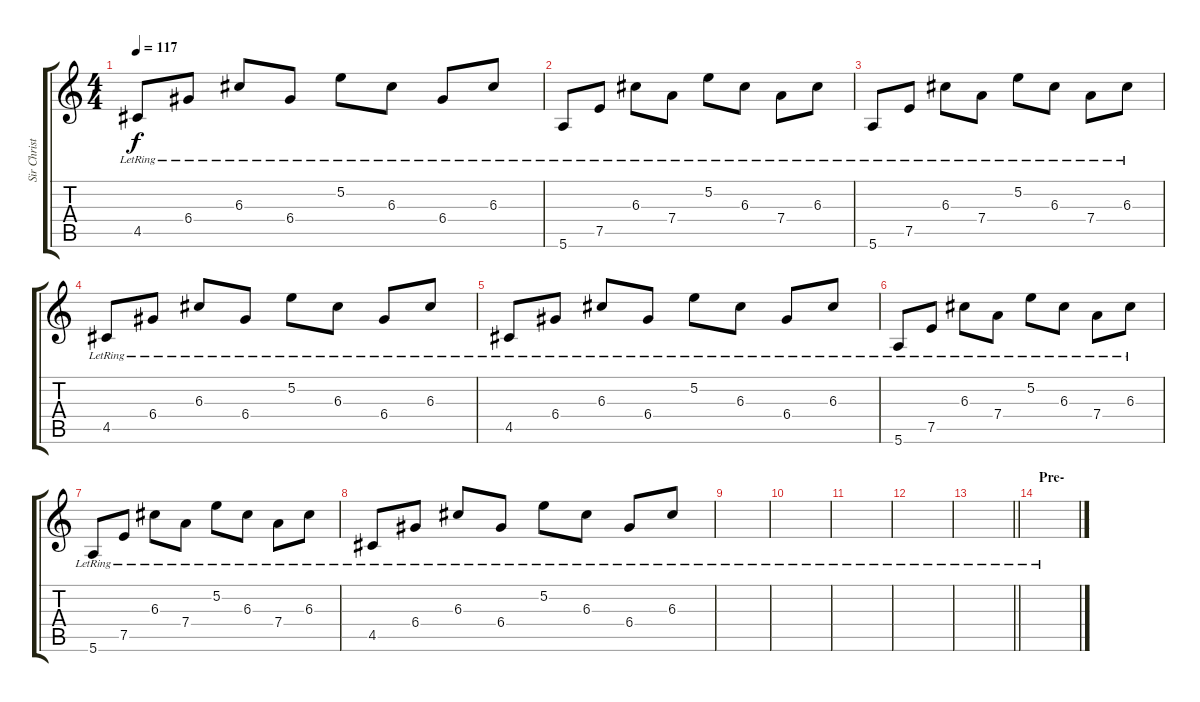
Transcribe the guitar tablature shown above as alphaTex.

\track ("Sir Christus" "Sir Christ") {instrument electricguitarclean}
\staff {score tabs}
\tuning (E4 B3 G3 D3 A2 E2) {hide}
\ts (4 4)
\tempo 117
\clef g2
\ks c
4.5{lr}.8{dy f} 6.4{lr}.8 6.3{lr}.8 6.4{lr}.8 5.2{lr}.8 6.3{lr}.8 6.4{lr}.8 6.3{lr}.8 |
5.6{lr}.8 7.5{lr}.8 6.3{lr}.8 7.4{lr}.8 5.2{lr}.8 6.3{lr}.8 7.4{lr}.8 6.3{lr}.8 |
5.6{lr}.8 7.5{lr}.8 6.3{lr}.8 7.4{lr}.8 5.2{lr}.8 6.3{lr}.8 7.4{lr}.8 6.3{lr}.8 |
4.5{lr}.8 6.4{lr}.8 6.3{lr}.8 6.4{lr}.8 5.2{lr}.8 6.3{lr}.8 6.4{lr}.8 6.3{lr}.8 |
4.5{lr}.8 6.4{lr}.8 6.3{lr}.8 6.4{lr}.8 5.2{lr}.8 6.3{lr}.8 6.4{lr}.8 6.3{lr}.8 |
5.6{lr}.8 7.5{lr}.8 6.3{lr}.8 7.4{lr}.8 5.2{lr}.8 6.3{lr}.8 7.4{lr}.8 6.3{lr}.8 |
5.6{lr}.8 7.5{lr}.8 6.3{lr}.8 7.4{lr}.8 5.2{lr}.8 6.3{lr}.8 7.4{lr}.8 6.3{lr}.8 |
4.5{lr}.8 6.4{lr}.8 6.3{lr}.8 6.4{lr}.8 5.2{lr}.8 6.3{lr}.8 6.4{lr}.8 6.3{lr}.8 |
|
|
|
|
\barLineRight lightlight
|
\section ("" "Pre-")
